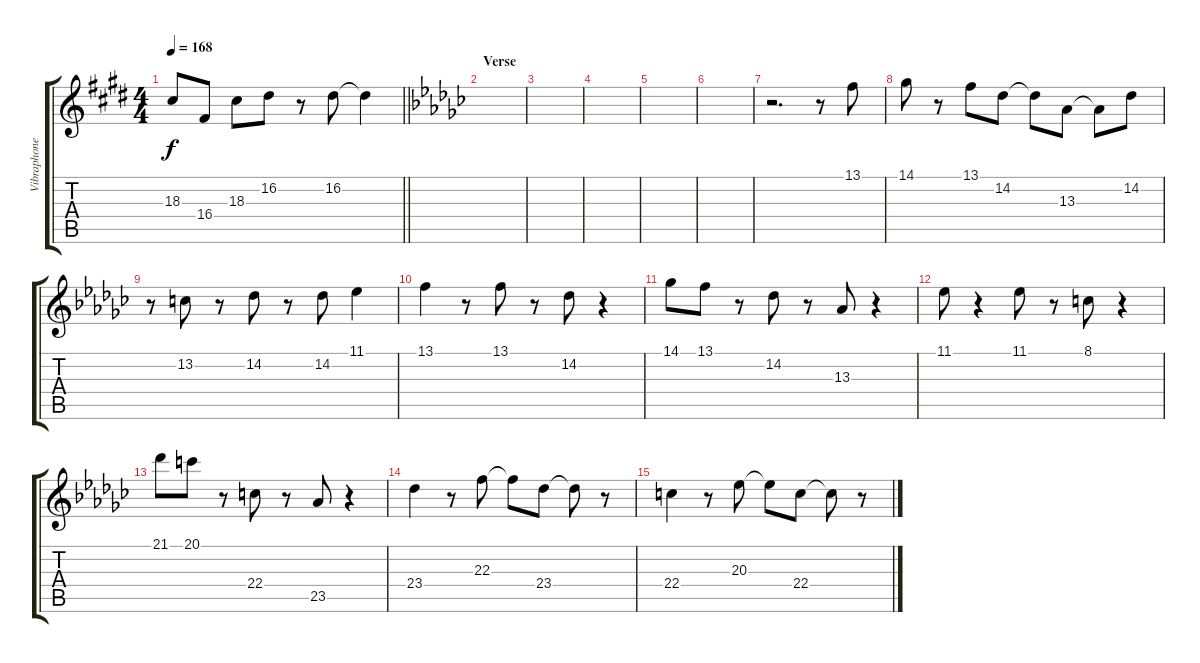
\track ("Vibraphone" "Vibraphone") {instrument vibraphone}
\staff {score tabs}
\tuning (E4 B3 G3 D3 A2 E2) {hide}
\ts (4 4)
\tempo 168
\clef g2
\barLineRight lightlight
\ks e
18.3{t}.8{dy f} 16.4.8 18.3.8 16.2.8 r.8 16.2.8 16.2{t}.4 |
\section ("" "Verse")
\ks gb
|
|
|
|
|
r.2{d} r.8 13.1.8 |
14.1.8 r.8 13.1.8 14.2.8 14.2{t}.8 13.3.8 13.3{t}.8 14.2.8 |
r.8 13.2.8 r.8 14.2.8 r.8 14.2.8 11.1.4 |
13.1.4 r.8 13.1.8 r.8 14.2.8 r.4 |
14.1.8 13.1.8 r.8 14.2.8 r.8 13.3.8 r.4 |
11.1.8 r.4 11.1.8 r.8 8.1.8 r.4 |
21.1.8 20.1.8 r.8 22.4.8 r.8 23.5.8 r.4 |
23.4.4 r.8 22.3.8 22.3{t}.8 23.4.8 23.4{t}.8 r.8 |
22.4.4 r.8 20.3.8 20.3{t}.8 22.4.8 22.4{t}.8 r.8
